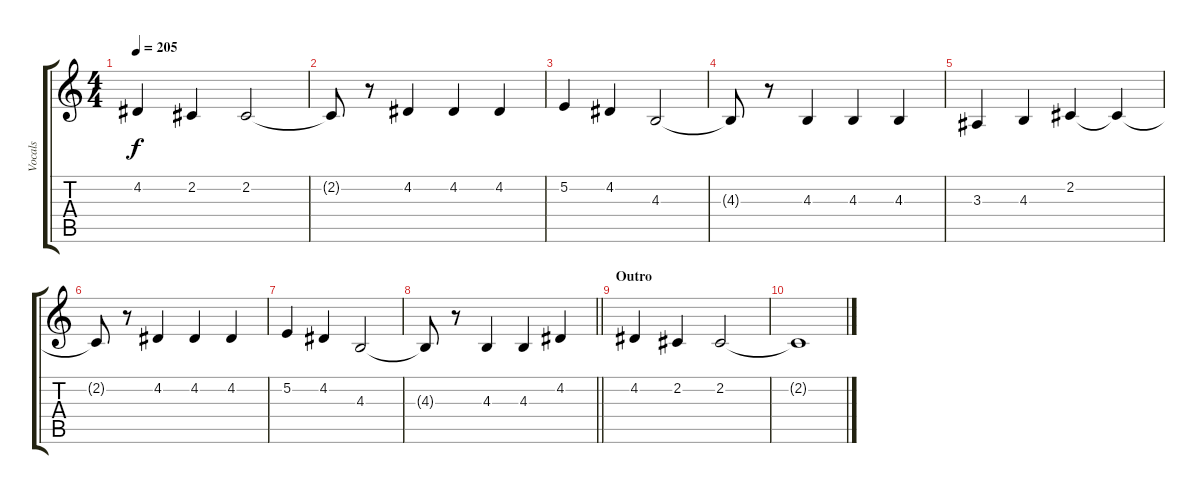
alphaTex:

\track ("Vocals" "Vocals") {instrument altosax}
\staff {score tabs}
\tuning (E4 B3 G3 D3 A2 E2) {hide}
\ts (4 4)
\tempo 205
\clef g2
\ks c
4.2.4{dy f} 2.2.4 2.2.2 |
2.2{t}.8 r.8 4.2.4 4.2.4 4.2.4 |
5.2.4 4.2.4 4.3.2 |
4.3{t}.8 r.8 4.3.4 4.3.4 4.3.4 |
3.3.4 4.3.4 2.2.4 2.2{t}.4 |
2.2{t}.8 r.8 4.2.4 4.2.4 4.2.4 |
5.2.4 4.2.4 4.3.2 |
\barLineRight lightlight
4.3{t}.8 r.8 4.3.4 4.3.4 4.2.4 |
\section ("" "Outro")
4.2.4 2.2.4 2.2.2 |
2.2{t}.1
